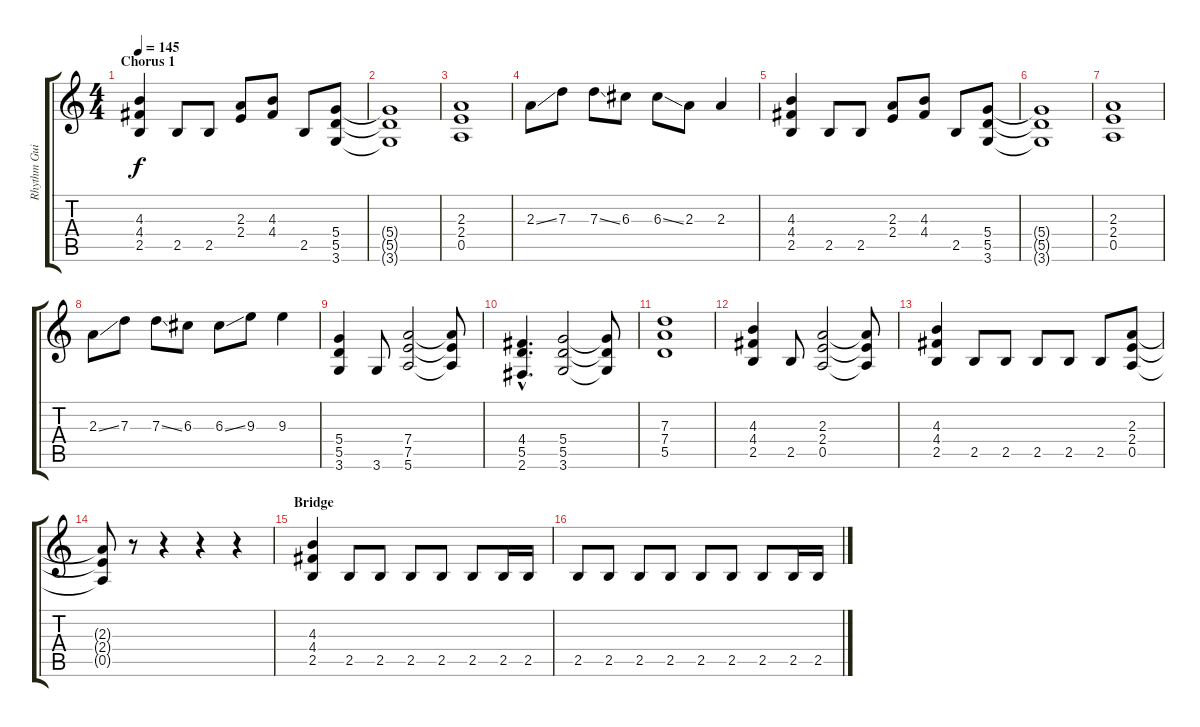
\track ("Rhythm Guitar 2" "Rhythm Gui") {instrument overdrivenguitar}
\staff {score tabs}
\tuning (E4 B3 G3 D3 A2 E2) {hide}
\ts (4 4)
\section ("" "Chorus 1")
\tempo 145
\clef g2
\ks c
(4.3 4.4 2.5).4{dy f} 2.5.8 2.5.8 (2.3 2.4).8 (4.3 4.4).8 2.5.8 (5.4 5.5 3.6).8 |
(5.4{t} 5.5{t} 3.6{t}).1 |
(2.3 2.4 0.5).1 |
2.3{ss}.8 7.3.8 7.3{ss}.8 6.3.8 6.3{ss}.8 2.3.8 2.3.4 |
(4.3 4.4 2.5).4 2.5.8 2.5.8 (2.3 2.4).8 (4.3 4.4).8 2.5.8 (5.4 5.5 3.6).8 |
(5.4{t} 5.5{t} 3.6{t}).1 |
(2.3 2.4 0.5).1 |
2.3{ss}.8 7.3.8 7.3{ss}.8 6.3.8 6.3{ss}.8 9.3.8 9.3.4 |
\section ("" "")
(5.4 5.5 3.6).4 3.6.8 (7.4 7.5 5.6).2 (7.4{t} 7.5{t} 5.6{t}).8 |
(4.4{hac} 5.5{hac} 2.6{hac}).4{d} (5.4 5.5 3.6).2 (5.4{t} 5.5{t} 3.6{t}).8 |
(7.3 7.4 5.5).1 |
(4.3 4.4 2.5).4 2.5.8 (2.3 2.4 0.5).2 (2.3{t} 2.4{t} 0.5{t}).8 |
(4.3 4.4 2.5).4 2.5.8 2.5.8 2.5.8 2.5.8 2.5.8 (2.3 2.4 0.5).8 |
(2.3{t} 2.4{t} 0.5{t}).8 r.8 r.4 r.4 r.4 |
\section ("" "Bridge")
(4.3 4.4 2.5).4 2.5.8 2.5.8 2.5.8 2.5.8 2.5.8 2.5.16 2.5.16 |
2.5.8 2.5.8 2.5.8 2.5.8 2.5.8 2.5.8 2.5.8 2.5.16 2.5.16
